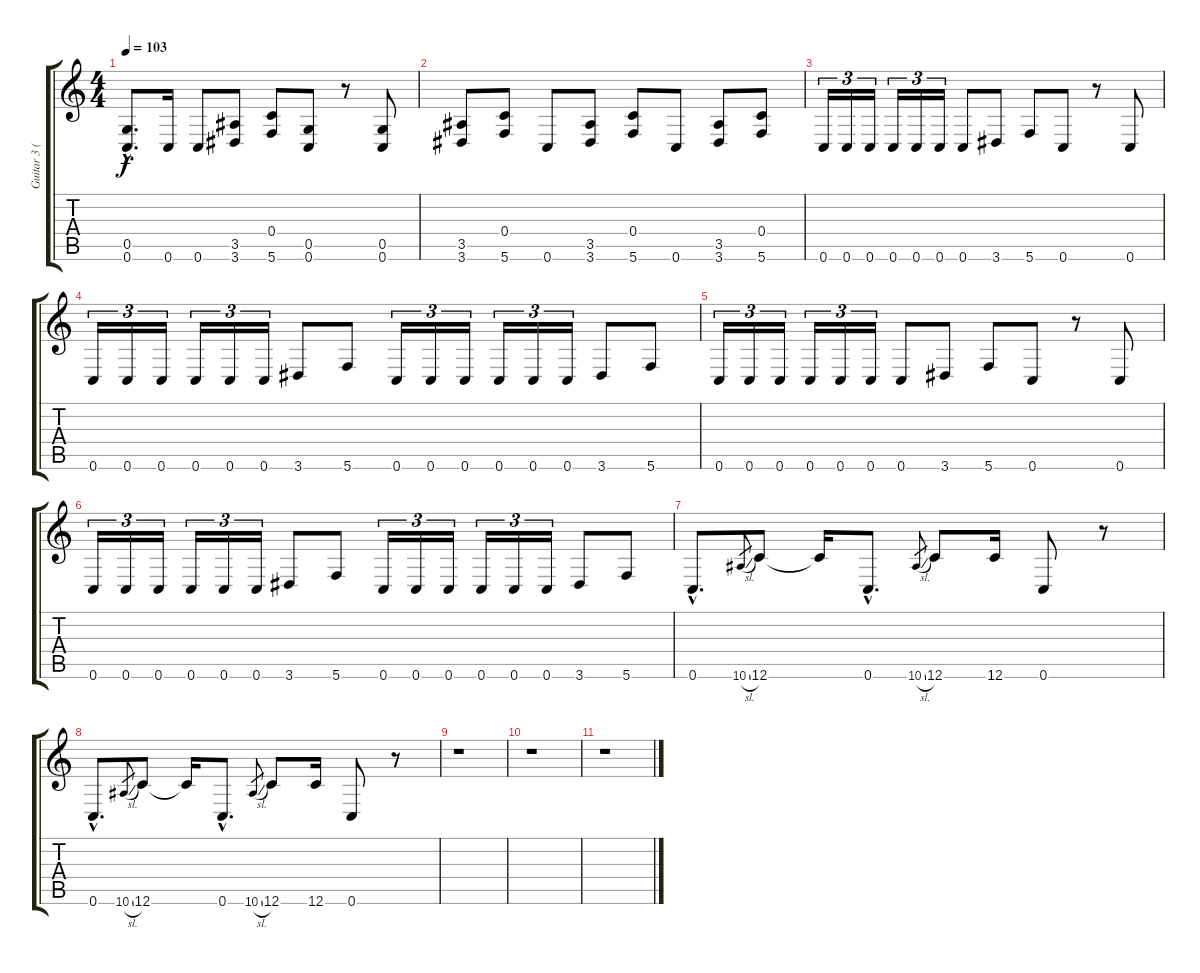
\track ("Guitar 3 (Kirk)" "Guitar 3 (") {instrument distortionguitar}
\staff {score tabs}
\tuning (D4 A3 F3 C3 G2 C2) {hide}
\ts (4 4)
\tempo 103
\clef g2
\ks c
(0.5{hac} 0.6{hac}).8{d dy f} 0.6.16 0.6.8 (3.5 3.6).8 (0.4 5.6).8 (0.5 0.6).8 r.8 (0.5 0.6).8 |
(3.5 3.6).8 (0.4 5.6).8 0.6.8 (3.5 3.6).8 (0.4 5.6).8 0.6.8 (3.5 3.6).8 (0.4 5.6).8 |
0.6.16{tu (3 2)} 0.6.16{tu (3 2)} 0.6.16{tu (3 2)} 0.6.16{tu (3 2)} 0.6.16{tu (3 2)} 0.6.16{tu (3 2)} 0.6.8 3.6.8 5.6.8 0.6.8 r.8 0.6.8 |
0.6.16{tu (3 2)} 0.6.16{tu (3 2)} 0.6.16{tu (3 2)} 0.6.16{tu (3 2)} 0.6.16{tu (3 2)} 0.6.16{tu (3 2)} 3.6.8 5.6.8 0.6.16{tu (3 2)} 0.6.16{tu (3 2)} 0.6.16{tu (3 2)} 0.6.16{tu (3 2)} 0.6.16{tu (3 2)} 0.6.16{tu (3 2)} 3.6.8 5.6.8 |
0.6.16{tu (3 2)} 0.6.16{tu (3 2)} 0.6.16{tu (3 2)} 0.6.16{tu (3 2)} 0.6.16{tu (3 2)} 0.6.16{tu (3 2)} 0.6.8 3.6.8 5.6.8 0.6.8 r.8 0.6.8 |
0.6.16{tu (3 2)} 0.6.16{tu (3 2)} 0.6.16{tu (3 2)} 0.6.16{tu (3 2)} 0.6.16{tu (3 2)} 0.6.16{tu (3 2)} 3.6.8 5.6.8 0.6.16{tu (3 2)} 0.6.16{tu (3 2)} 0.6.16{tu (3 2)} 0.6.16{tu (3 2)} 0.6.16{tu (3 2)} 0.6.16{tu (3 2)} 3.6.8 5.6.8 |
0.6{hac}.8{d} 10.6{sl}.8{gr} 12.6.8 12.6{t}.16 0.6{hac}.8{d} 10.6{sl}.8{gr} 12.6.8 12.6.16 0.6.8 r.8 |
0.6{hac}.8{d} 10.6{sl}.8{gr} 12.6.8 12.6{t}.16 0.6{hac}.8{d} 10.6{sl}.8{gr} 12.6.8 12.6.16 0.6.8 r.8 |
r.1 |
r.1 |
r.1
